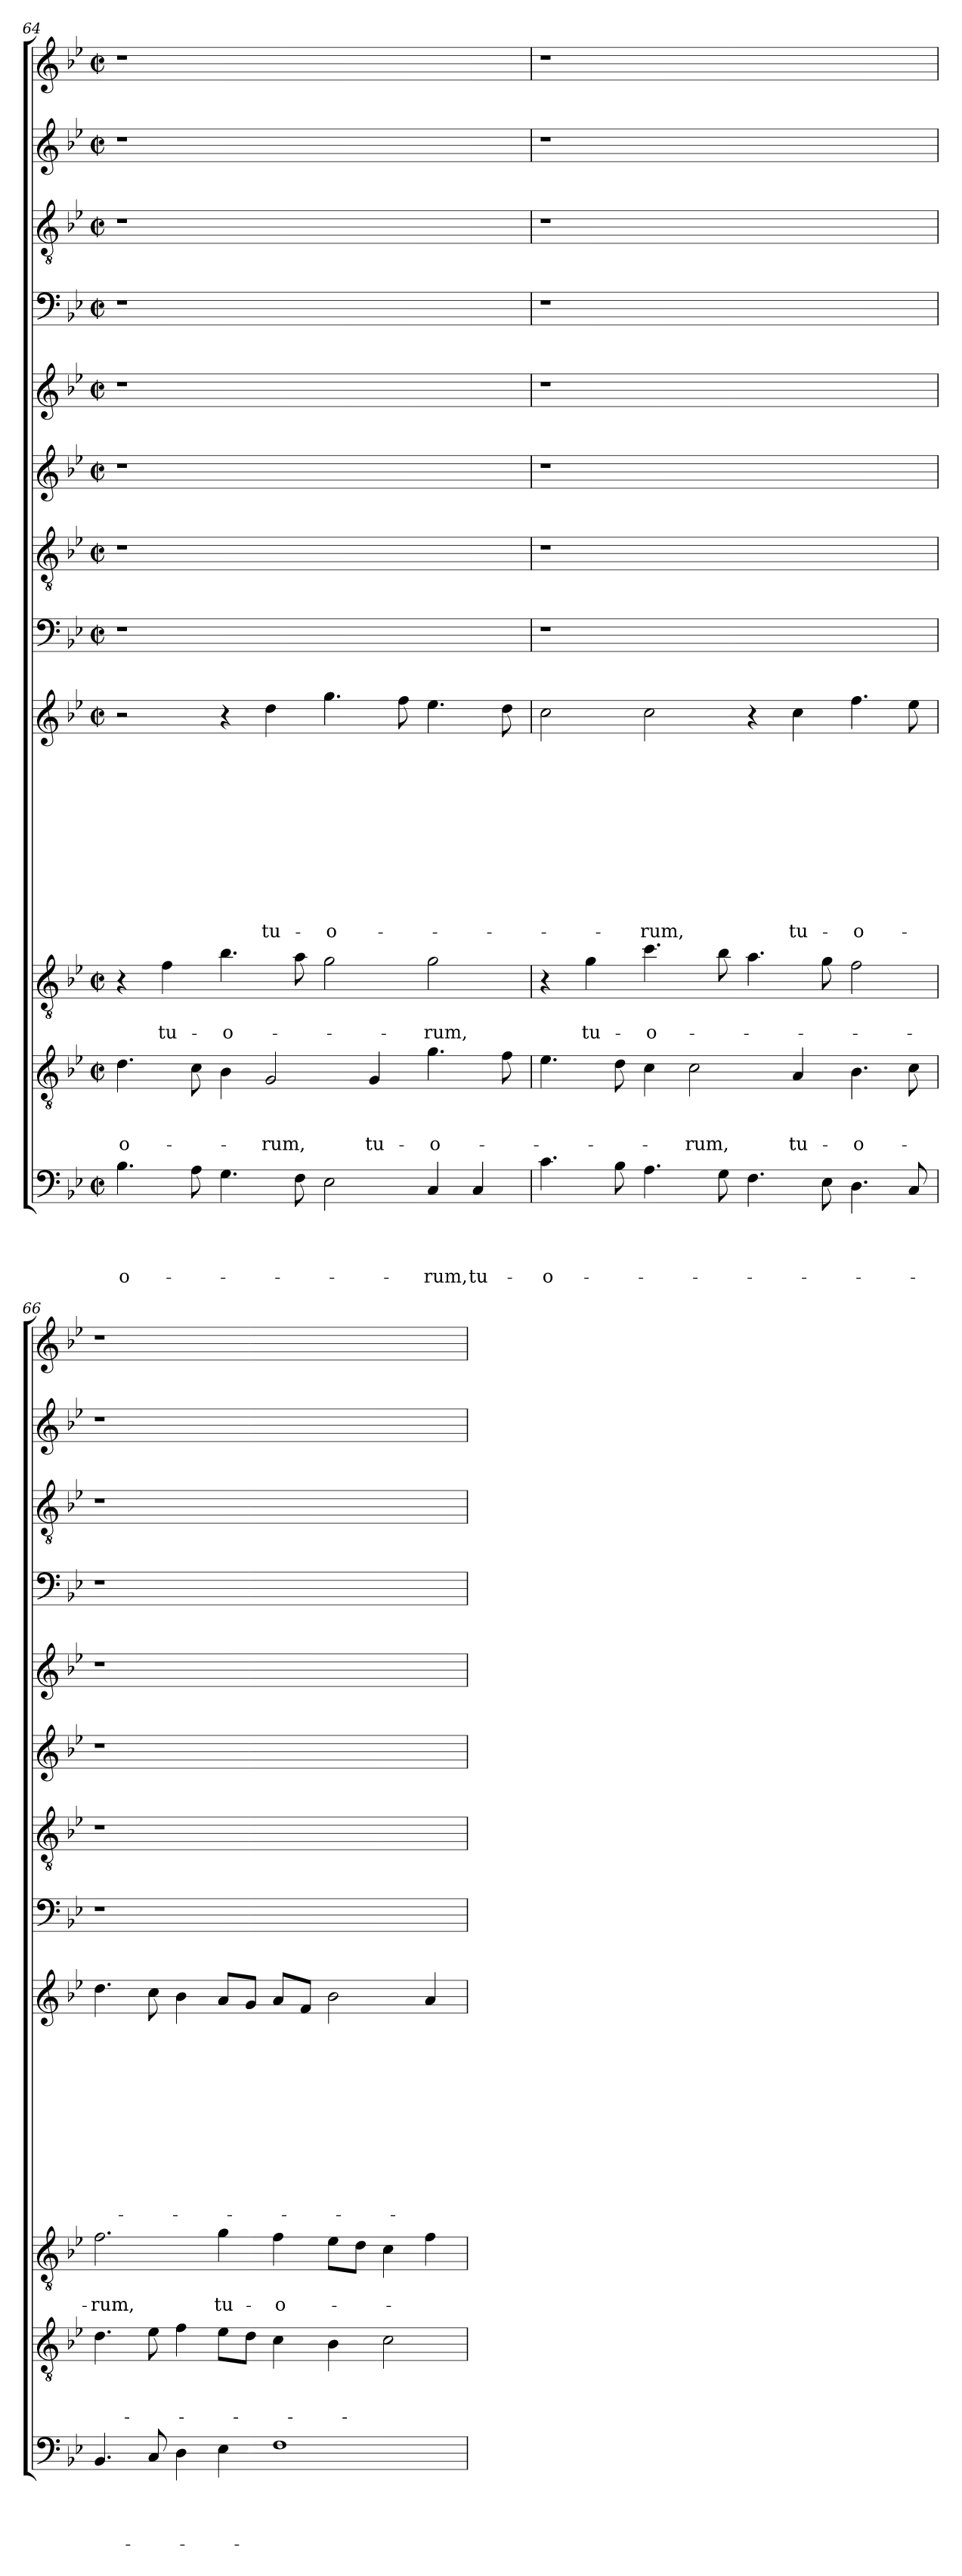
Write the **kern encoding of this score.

**kern	**text	**text	**text	**text	**kern	**text	**text	**text	**kern	**text	**text	**kern	**text	**text	**text	**text	**text	**text	**text	**text	**text	**text	**text	**kern	**kern	**kern	**kern	**kern	**kern	**kern	**kern
*part12	*part12	*part12	*part12	*part12	*part11	*part11	*part11	*part11	*part10	*part10	*part10	*part9	*part9	*part9	*part9	*part9	*part9	*part9	*part9	*part9	*part9	*part9	*part9	*part8	*part7	*part6	*part5	*part4	*part3	*part2	*part1
*staff12	*staff12	*staff12	*staff12	*staff12	*staff11	*staff11	*staff11	*staff11	*staff10	*staff10	*staff10	*staff9	*staff9	*staff9	*staff9	*staff9	*staff9	*staff9	*staff9	*staff9	*staff9	*staff9	*staff9	*staff8	*staff7	*staff6	*staff5	*staff4	*staff3	*staff2	*staff1
!!LO:PB:g=z
*clefF4	*	*	*	*	*clefGv2	*	*	*	*clefGv2	*	*	*clefG2	*	*	*	*	*	*	*	*	*	*	*	*clefF4	*clefGv2	*clefG2	*clefG2	*clefF4	*clefGv2	*clefG2	*clefG2
*k[b-e-]	*	*	*	*	*k[b-e-]	*	*	*	*k[b-e-]	*	*	*k[b-e-]	*	*	*	*	*	*	*	*	*	*	*	*k[b-e-]	*k[b-e-]	*k[b-e-]	*k[b-e-]	*k[b-e-]	*k[b-e-]	*k[b-e-]	*k[b-e-]
*B-:	*	*	*	*	*B-:	*	*	*	*B-:	*	*	*B-:	*	*	*	*	*	*	*	*	*	*	*	*B-:	*B-:	*B-:	*B-:	*B-:	*B-:	*B-:	*B-:
*M2/2	*	*	*	*	*M2/2	*	*	*	*M2/2	*	*	*M2/2	*	*	*	*	*	*	*	*	*	*	*	*M2/2	*M2/2	*M2/2	*M2/2	*M2/2	*M2/2	*M2/2	*M2/2
*met(c|)	*	*	*	*	*met(c|)	*	*	*	*met(c|)	*	*	*met(c|)	*	*	*	*	*	*	*	*	*	*	*	*met(c|)	*met(c|)	*met(c|)	*met(c|)	*met(c|)	*met(c|)	*met(c|)	*met(c|)
=64	=64	=64	=64	=64	=64	=64	=64	=64	=64	=64	=64	=64	=64	=64	=64	=64	=64	=64	=64	=64	=64	=64	=64	=64	=64	=64	=64	=64	=64	=64	=64
4.B-\	.	.	.	-o-	4.d\	.	.	-o-	4r	.	.	2r	.	.	.	.	.	.	.	.	.	.	.	1r	1r	1r	1r	1r	1r	1r	1r
.	.	.	.	.	.	.	.	.	4f\	.	tu-	.	.	.	.	.	.	.	.	.	.	.	.	.	.	.	.	.	.	.	.
8A\	.	.	.	.	8c\	.	.	.	.	.	.	.	.	.	.	.	.	.	.	.	.	.	.	.	.	.	.	.	.	.	.
4.G\	.	.	.	.	4B-\	.	.	.	4.b-\	.	-o-	4r	.	.	.	.	.	.	.	.	.	.	.	.	.	.	.	.	.	.	.
.	.	.	.	.	2G/	.	.	-rum,	.	.	.	4dd\	.	.	.	.	.	.	.	.	.	.	tu-	.	.	.	.	.	.	.	.
8F\	.	.	.	.	.	.	.	.	8a\	.	.	.	.	.	.	.	.	.	.	.	.	.	.	.	.	.	.	.	.	.	.
2E-\	.	.	.	.	.	.	.	.	2g\	.	.	4.gg\	.	.	.	.	.	.	.	.	.	.	-o-	1ryy	1ryy	1ryy	1ryy	1ryy	1ryy	1ryy	1ryy
.	.	.	.	.	4G/	.	.	tu-	.	.	.	.	.	.	.	.	.	.	.	.	.	.	.	.	.	.	.	.	.	.	.
.	.	.	.	.	.	.	.	.	.	.	.	8ff\	.	.	.	.	.	.	.	.	.	.	.	.	.	.	.	.	.	.	.
4C/	.	.	.	-rum,	4.g\	.	.	-o-	2g\	.	-rum,	4.ee-\	.	.	.	.	.	.	.	.	.	.	.	.	.	.	.	.	.	.	.
4C/	.	.	.	tu-	.	.	.	.	.	.	.	.	.	.	.	.	.	.	.	.	.	.	.	.	.	.	.	.	.	.	.
.	.	.	.	.	8f\	.	.	.	.	.	.	8dd\	.	.	.	.	.	.	.	.	.	.	.	.	.	.	.	.	.	.	.
=65	=65	=65	=65	=65	=65	=65	=65	=65	=65	=65	=65	=65	=65	=65	=65	=65	=65	=65	=65	=65	=65	=65	=65	=65	=65	=65	=65	=65	=65	=65	=65
4.c\	.	.	.	-o-	4.e-\	.	.	.	4r	.	.	2cc\	.	.	.	.	.	.	.	.	.	.	.	1r	1r	1r	1r	1r	1r	1r	1r
.	.	.	.	.	.	.	.	.	4g\	.	tu-	.	.	.	.	.	.	.	.	.	.	.	.	.	.	.	.	.	.	.	.
8B-\	.	.	.	.	8d\	.	.	.	.	.	.	.	.	.	.	.	.	.	.	.	.	.	.	.	.	.	.	.	.	.	.
4.A\	.	.	.	.	4c\	.	.	.	4.cc\	.	-o-	2cc\	.	.	.	.	.	.	.	.	.	.	-rum,	.	.	.	.	.	.	.	.
.	.	.	.	.	2c\	.	.	-rum,	.	.	.	.	.	.	.	.	.	.	.	.	.	.	.	.	.	.	.	.	.	.	.
8G\	.	.	.	.	.	.	.	.	8b-\	.	.	.	.	.	.	.	.	.	.	.	.	.	.	.	.	.	.	.	.	.	.
4.F\	.	.	.	.	.	.	.	.	4.a\	.	.	4r	.	.	.	.	.	.	.	.	.	.	.	1ryy	1ryy	1ryy	1ryy	1ryy	1ryy	1ryy	1ryy
.	.	.	.	.	4A/	.	.	tu-	.	.	.	4cc\	.	.	.	.	.	.	.	.	.	.	tu-	.	.	.	.	.	.	.	.
8E-\	.	.	.	.	.	.	.	.	8g\	.	.	.	.	.	.	.	.	.	.	.	.	.	.	.	.	.	.	.	.	.	.
4.D\	.	.	.	.	4.B-\	.	.	-o-	2f\	.	.	4.ff\	.	.	.	.	.	.	.	.	.	.	-o-	.	.	.	.	.	.	.	.
8C/	.	.	.	.	8c\	.	.	.	.	.	.	8ee-\	.	.	.	.	.	.	.	.	.	.	.	.	.	.	.	.	.	.	.
=66	=66	=66	=66	=66	=66	=66	=66	=66	=66	=66	=66	=66	=66	=66	=66	=66	=66	=66	=66	=66	=66	=66	=66	=66	=66	=66	=66	=66	=66	=66	=66
4.BB-/	.	.	.	.	4.d\	.	.	.	2.f\	.	-rum,	4.dd\	.	.	.	.	.	.	.	.	.	.	.	1r	1r	1r	1r	1r	1r	1r	1r
8C/	.	.	.	.	8e-\	.	.	.	.	.	.	8cc\	.	.	.	.	.	.	.	.	.	.	.	.	.	.	.	.	.	.	.
4D\	.	.	.	.	4f\	.	.	.	.	.	.	4b-\	.	.	.	.	.	.	.	.	.	.	.	.	.	.	.	.	.	.	.
4E-\	.	.	.	.	8e-\L	.	.	.	4g\	.	tu-	8a/L	.	.	.	.	.	.	.	.	.	.	.	.	.	.	.	.	.	.	.
.	.	.	.	.	8d\J	.	.	.	.	.	.	8g/J	.	.	.	.	.	.	.	.	.	.	.	.	.	.	.	.	.	.	.
1F	.	.	.	.	4c\	.	.	.	4f\	.	-o-	8a/L	.	.	.	.	.	.	.	.	.	.	.	1ryy	1ryy	1ryy	1ryy	1ryy	1ryy	1ryy	1ryy
.	.	.	.	.	.	.	.	.	.	.	.	8f/J	.	.	.	.	.	.	.	.	.	.	.	.	.	.	.	.	.	.	.
.	.	.	.	.	4B-\	.	.	.	8e-\L	.	.	2b-\	.	.	.	.	.	.	.	.	.	.	.	.	.	.	.	.	.	.	.
.	.	.	.	.	.	.	.	.	8d\J	.	.	.	.	.	.	.	.	.	.	.	.	.	.	.	.	.	.	.	.	.	.
.	.	.	.	.	2c\	.	.	.	4c\	.	.	.	.	.	.	.	.	.	.	.	.	.	.	.	.	.	.	.	.	.	.
.	.	.	.	.	.	.	.	.	4f\	.	.	4a/	.	.	.	.	.	.	.	.	.	.	.	.	.	.	.	.	.	.	.
=	=	=	=	=	=	=	=	=	=	=	=	=	=	=	=	=	=	=	=	=	=	=	=	=	=	=	=	=	=	=	=
*-	*-	*-	*-	*-	*-	*-	*-	*-	*-	*-	*-	*-	*-	*-	*-	*-	*-	*-	*-	*-	*-	*-	*-	*-	*-	*-	*-	*-	*-	*-	*-
